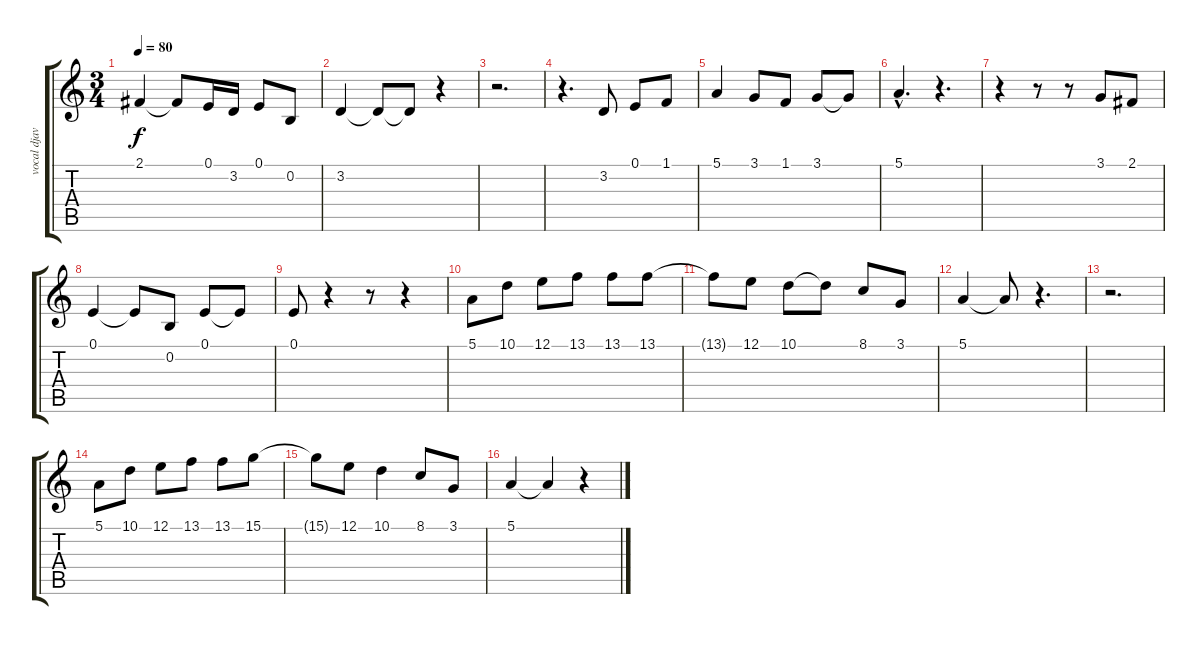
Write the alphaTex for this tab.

\track ("vocal djavan" "vocal djav") {instrument flute}
\staff {score tabs}
\tuning (E4 B3 G3 D3 A2 E2) {hide}
\ts (3 4)
\tempo 80
\clef g2
\ks c
2.1.4{dy f} 2.1{t}.8 0.1.16 3.2.16 0.1.8 0.2.8 |
3.2.4 3.2{t}.8 3.2{t}.8 r.4 |
r.2{d} |
r.4{d} 3.2.8 0.1.8 1.1.8 |
5.1.4 3.1.8 1.1.8 3.1.8 3.1{t}.8 |
5.1{hac}.4{d} r.4{d} |
r.4 r.8 r.8 3.1.8 2.1.8 |
0.1.4 0.1{t}.8 0.2.8 0.1.8 0.1{t}.8 |
0.1.8 r.4 r.8 r.4 |
5.1.8 10.1.8 12.1.8 13.1.8 13.1.8 13.1.8 |
13.1{t}.8 12.1.8 10.1.8 10.1{t}.8 8.1.8 3.1.8 |
5.1.4 5.1{t}.8 r.4{d} |
r.2{d} |
5.1.8 10.1.8 12.1.8 13.1.8 13.1.8 15.1.8 |
15.1{t}.8 12.1.8 10.1.4 8.1.8 3.1.8 |
5.1.4 5.1{t}.4 r.4
